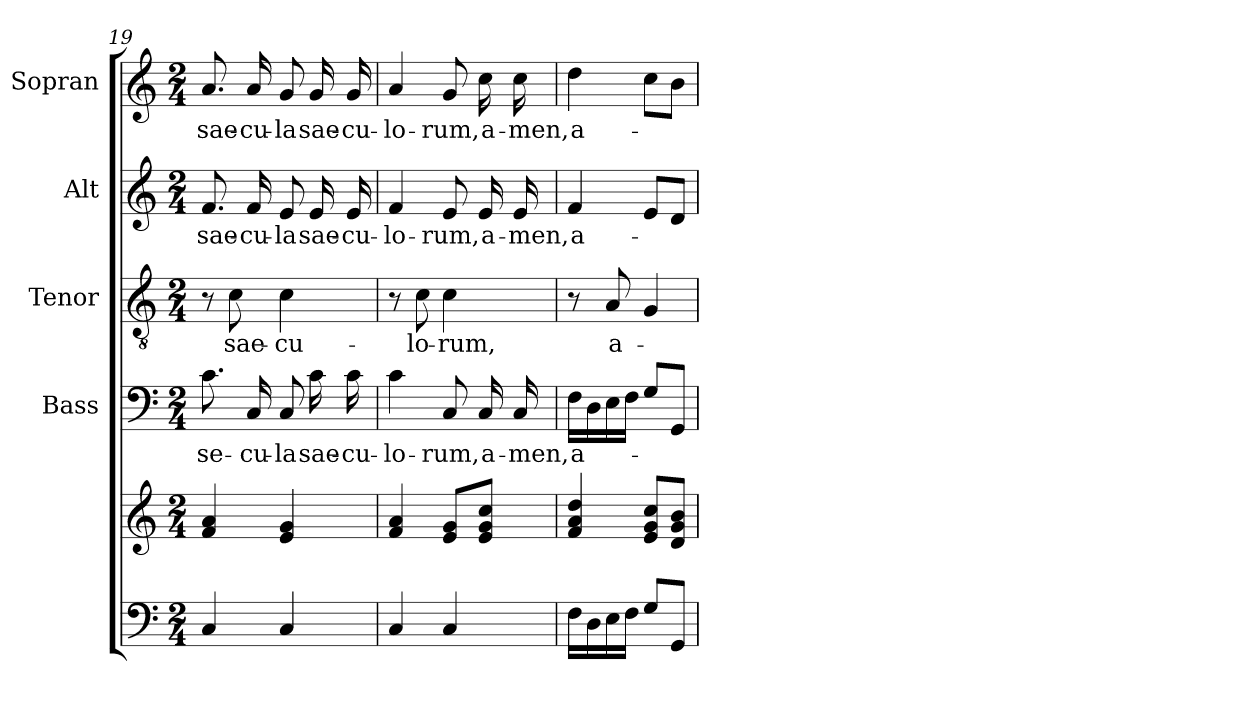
**kern	**kern	**kern	**text	**kern	**text	**kern	**text	**kern	**text
*part5	*part5	*part4	*part4	*part3	*part3	*part2	*part2	*part1	*part1
*staff6	*staff5	*staff4	*staff4	*staff3	*staff3	*staff2	*staff2	*staff1	*staff1
*	*	*I"Bass	*	*I"Tenor	*	*I"Alt	*	*I"Sopran	*
*	*	*I'B.	*	*I'T.	*	*I'A.	*	*I'S.	*
*clefF4	*clefG2	*clefF4	*	*clefGv2	*	*clefG2	*	*clefG2	*
*k[]	*k[]	*k[]	*	*k[]	*	*k[]	*	*k[]	*
*C:	*C:	*C:	*	*C:	*	*C:	*	*C:	*
*M2/4	*M2/4	*M2/4	*	*M2/4	*	*M2/4	*	*M2/4	*
=19	=19	=19	=19	=19	=19	=19	=19	=19	=19
!	!	!	!LO:LY:b	!	!	!	!LO:LY:b	!	!LO:LY:b
4C/	4f/ 4a/	8.c\	se-	8r	.	8.f/	sae-	8.a/	sae-
!	!	!	!	!	!LO:LY:b	!	!	!	!
.	.	.	.	8c\	sae-	.	.	.	.
!	!	!	!LO:LY:b	!	!	!	!LO:LY:b	!	!LO:LY:b
.	.	16C/	-cu-	.	.	16f/	-cu-	16a/	-cu-
!	!	!	!LO:LY:b	!	!LO:LY:b	!	!LO:LY:b	!	!LO:LY:b
4C/	4e/ 4g/	8C/	-la	4c\	-cu-	8e/	-la	8g/	-la
!	!	!	!LO:LY:b	!	!	!	!LO:LY:b	!	!LO:LY:b
.	.	16c\	sae-	.	.	16e/	sae-	16g/	sae-
!	!	!	!LO:LY:b	!	!	!	!LO:LY:b	!	!LO:LY:b
.	.	16c\	-cu-	.	.	16e/	-cu-	16g/	-cu-
=20	=20	=20	=20	=20	=20	=20	=20	=20	=20
!	!	!	!LO:LY:b	!	!	!	!LO:LY:b	!	!LO:LY:b
4C/	4f/ 4a/	4c\	-lo-	8r	.	4f/	-lo-	4a/	-lo-
!	!	!	!	!	!LO:LY:b	!	!	!	!
.	.	.	.	8c\	-lo-	.	.	.	.
!	!	!	!LO:LY:b	!	!LO:LY:b	!	!LO:LY:b	!	!LO:LY:b
4C/	8e/ 8g/L	8C/	-rum,	4c\	-rum,	8e/	-rum,	8g/	-rum,
!	!	!	!LO:LY:b	!	!	!	!LO:LY:b	!	!LO:LY:b
.	8e/ 8g/ 8cc/J	16C/	a-	.	.	16e/	a-	16cc\	a-
!	!	!	!LO:LY:b	!	!	!	!LO:LY:b	!	!LO:LY:b
.	.	16C/	-men,	.	.	16e/	-men,	16cc\	-men,
=21	=21	=21	=21	=21	=21	=21	=21	=21	=21
!	!	!	!LO:LY:b	!	!	!	!LO:LY:b	!	!LO:LY:b
16F\LL	4f/ 4a/ 4dd/	16F\LL	a-	8r	.	4f/	a-	4dd\	a-
16D\	.	16D\	.	.	.	.	.	.	.
!	!	!	!	!	!LO:LY:b	!	!	!	!
16E\	.	16E\	.	8A/	a-	.	.	.	.
16F\JJ	.	16F\JJ	.	.	.	.	.	.	.
8G/L	8e/ 8g/ 8cc/L	8G/L	.	4G/	.	8e/L	.	8cc\L	.
8GG/J	8d/ 8g/ 8b/J	8GG/J	.	.	.	8d/J	.	8b\J	.
=	=	=	=	=	=	=	=	=	=
*-	*-	*-	*-	*-	*-	*-	*-	*-	*-
